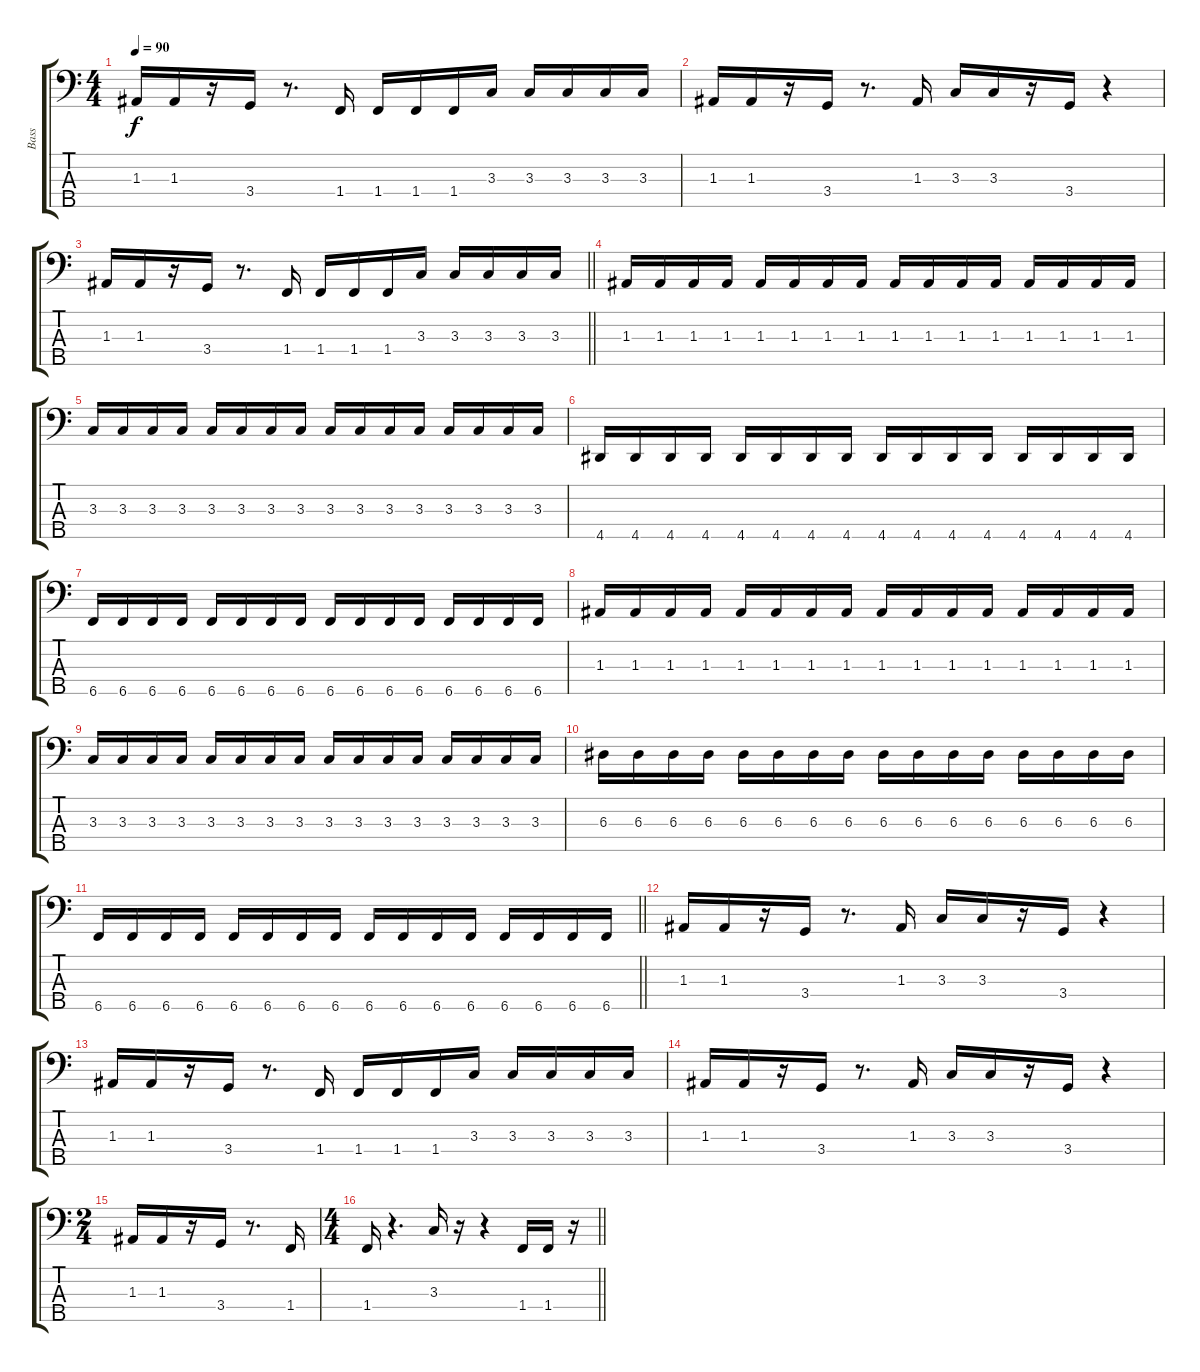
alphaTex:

\track ("Bass" "Bass") {instrument electricbassfinger}
\staff {score tabs}
\tuning (G2 D2 A1 E1 B0) {hide}
\ts (4 4)
\tempo 90
\clef f4
\ks c
1.3.16{dy f} 1.3.16 r.16 3.4.16 r.8{d} 1.4.16 1.4.16 1.4.16 1.4.16 3.3.16 3.3.16 3.3.16 3.3.16 3.3.16 |
1.3.16 1.3.16 r.16 3.4.16 r.8{d} 1.3.16 3.3.16 3.3.16 r.16 3.4.16 r.4 |
\barLineRight lightlight
1.3.16 1.3.16 r.16 3.4.16 r.8{d} 1.4.16 1.4.16 1.4.16 1.4.16 3.3.16 3.3.16 3.3.16 3.3.16 3.3.16 |
\section ("" "")
1.3.16 1.3.16 1.3.16 1.3.16 1.3.16 1.3.16 1.3.16 1.3.16 1.3.16 1.3.16 1.3.16 1.3.16 1.3.16 1.3.16 1.3.16 1.3.16 |
3.3.16 3.3.16 3.3.16 3.3.16 3.3.16 3.3.16 3.3.16 3.3.16 3.3.16 3.3.16 3.3.16 3.3.16 3.3.16 3.3.16 3.3.16 3.3.16 |
4.5.16 4.5.16 4.5.16 4.5.16 4.5.16 4.5.16 4.5.16 4.5.16 4.5.16 4.5.16 4.5.16 4.5.16 4.5.16 4.5.16 4.5.16 4.5.16 |
6.5.16 6.5.16 6.5.16 6.5.16 6.5.16 6.5.16 6.5.16 6.5.16 6.5.16 6.5.16 6.5.16 6.5.16 6.5.16 6.5.16 6.5.16 6.5.16 |
1.3.16 1.3.16 1.3.16 1.3.16 1.3.16 1.3.16 1.3.16 1.3.16 1.3.16 1.3.16 1.3.16 1.3.16 1.3.16 1.3.16 1.3.16 1.3.16 |
3.3.16 3.3.16 3.3.16 3.3.16 3.3.16 3.3.16 3.3.16 3.3.16 3.3.16 3.3.16 3.3.16 3.3.16 3.3.16 3.3.16 3.3.16 3.3.16 |
6.3.16 6.3.16 6.3.16 6.3.16 6.3.16 6.3.16 6.3.16 6.3.16 6.3.16 6.3.16 6.3.16 6.3.16 6.3.16 6.3.16 6.3.16 6.3.16 |
\barLineRight lightlight
6.5.16 6.5.16 6.5.16 6.5.16 6.5.16 6.5.16 6.5.16 6.5.16 6.5.16 6.5.16 6.5.16 6.5.16 6.5.16 6.5.16 6.5.16 6.5.16 |
\section ("" "")
1.3.16 1.3.16 r.16 3.4.16 r.8{d} 1.3.16 3.3.16 3.3.16 r.16 3.4.16 r.4 |
1.3.16 1.3.16 r.16 3.4.16 r.8{d} 1.4.16 1.4.16 1.4.16 1.4.16 3.3.16 3.3.16 3.3.16 3.3.16 3.3.16 |
1.3.16 1.3.16 r.16 3.4.16 r.8{d} 1.3.16 3.3.16 3.3.16 r.16 3.4.16 r.4 |
\ts (2 4)
1.3.16 1.3.16 r.16 3.4.16 r.8{d} 1.4.16 |
\ts (4 4)
\barLineRight lightlight
1.4.16 r.4{d} 3.3.16 r.16 r.4 1.4.16 1.4.16 r.16
